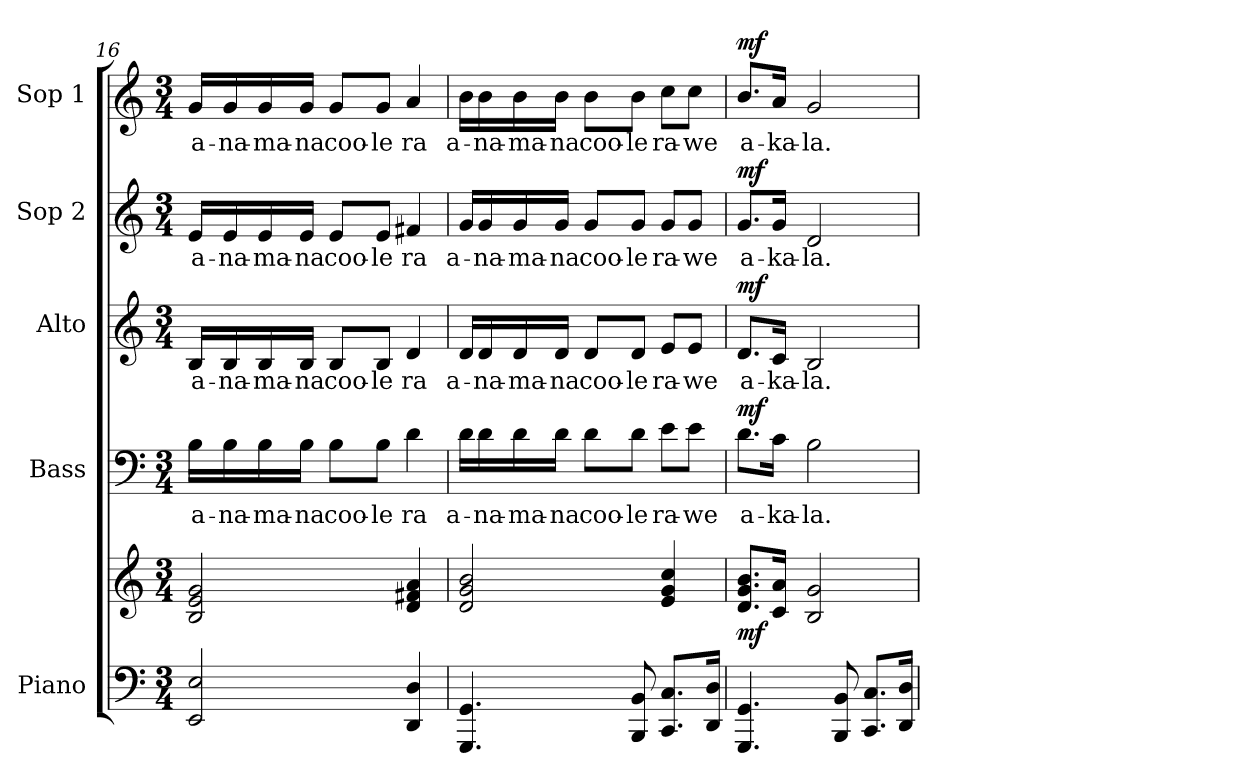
**kern	**kern	**dynam	**kern	**text	**dynam	**kern	**text	**dynam	**kern	**text	**dynam	**kern	**text	**dynam
*part5	*part5	*part5	*part4	*part4	*part4	*part3	*part3	*part3	*part2	*part2	*part2	*part1	*part1	*part1
*staff6	*staff5	*staff5/6	*staff4	*staff4	*staff4	*staff3	*staff3	*staff3	*staff2	*staff2	*staff2	*staff1	*staff1	*staff1
*I"Piano	*	*	*I"Bass	*	*	*I"Alto	*	*	*I"Sop 2	*	*	*I"Sop 1	*	*
*I'Pno.	*	*	*I'B.	*	*	*I'A.	*	*	*I'S.2	*	*	*I'S.1	*	*
*clefF4	*clefG2	*	*clefF4	*	*	*clefG2	*	*	*clefG2	*	*	*clefG2	*	*
*k[]	*k[]	*	*k[]	*	*	*k[]	*	*	*k[]	*	*	*k[]	*	*
*M3/4	*M3/4	*	*M3/4	*	*	*M3/4	*	*	*M3/4	*	*	*M3/4	*	*
=16	=16	=16	=16	=16	=16	=16	=16	=16	=16	=16	=16	=16	=16	=16
2EE/ 2E/	2B/ 2e/ 2g/	.	16B\LL	a-	.	16B/LL	a-	.	16e/LL	a-	.	16g/LL	a-	.
.	.	.	16B\	-na-	.	16B/	-na-	.	16e/	-na-	.	16g/	-na-	.
.	.	.	16B\	-ma-	.	16B/	-ma-	.	16e/	-ma-	.	16g/	-ma-	.
.	.	.	16B\JJ	-na	.	16B/JJ	-na	.	16e/JJ	-na	.	16g/JJ	-na	.
.	.	.	8B\L	coo-	.	8B/L	coo-	.	8e/L	coo-	.	8g/L	coo-	.
.	.	.	8B\J	-le	.	8B/J	-le	.	8e/J	-le	.	8g/J	-le	.
4DD/ 4D/	4d/ 4f#X/ 4a/	.	4d\	ra	.	4d/	ra	.	4f#X/	ra	.	4a/	ra	.
=17	=17	=17	=17	=17	=17	=17	=17	=17	=17	=17	=17	=17	=17	=17
4.GGG/ 4.GG/	2d/ 2g/ 2b/	.	16d\LL	a-	.	16d/LL	a-	.	16g/LL	a-	.	16b\LL	a-	.
.	.	.	16d\	-na-	.	16d/	-na-	.	16g/	-na-	.	16b\	-na-	.
.	.	.	16d\	-ma-	.	16d/	-ma-	.	16g/	-ma-	.	16b\	-ma-	.
.	.	.	16d\JJ	-na	.	16d/JJ	-na	.	16g/JJ	-na	.	16b\JJ	-na	.
.	.	.	8d\L	coo-	.	8d/L	coo-	.	8g/L	coo-	.	8b\L	coo-	.
8BBB/ 8BB/	.	.	8d\J	-le	.	8d/J	-le	.	8g/J	-le	.	8b\J	-le	.
8.CC/ 8.C/L	4e/ 4g/ 4cc/	.	8e\L	ra-	.	8e/L	ra-	.	8g/L	ra-	.	8cc\L	ra-	.
.	.	.	8e\J	-we	.	8e/J	-we	.	8g/J	-we	.	8cc\J	-we	.
16DD/ 16D/Jk	.	.	.	.	.	.	.	.	.	.	.	.	.	.
!!LO:PB:g=z
=18	=18	=18	=18	=18	=18	=18	=18	=18	=18	=18	=18	=18	=18	=18
!	!	!LO:DY:b	!	!	!LO:DY:a	!	!	!LO:DY:a	!	!	!LO:DY:a	!	!	!LO:DY:a
4.GGG/ 4.GG/	8.d/ 8.g/ 8.b/L	mf	8.d\L	a-	mf	8.d/L	a-	mf	8.g/L	a-	mf	8.b/L	a-	mf
.	16c/ 16a/Jk	.	16c\Jk	-ka-	.	16c/Jk	-ka-	.	16g/Jk	-ka-	.	16a/Jk	-ka-	.
.	2B/ 2g/	.	2B\	-la.	.	2B/	-la.	.	2d/	-la.	.	2g/	-la.	.
8BBB/ 8BB/	.	.	.	.	.	.	.	.	.	.	.	.	.	.
8.CC/ 8.C/L	.	.	.	.	.	.	.	.	.	.	.	.	.	.
16DD/ 16D/Jk	.	.	.	.	.	.	.	.	.	.	.	.	.	.
=	=	=	=	=	=	=	=	=	=	=	=	=	=	=
*-	*-	*-	*-	*-	*-	*-	*-	*-	*-	*-	*-	*-	*-	*-
